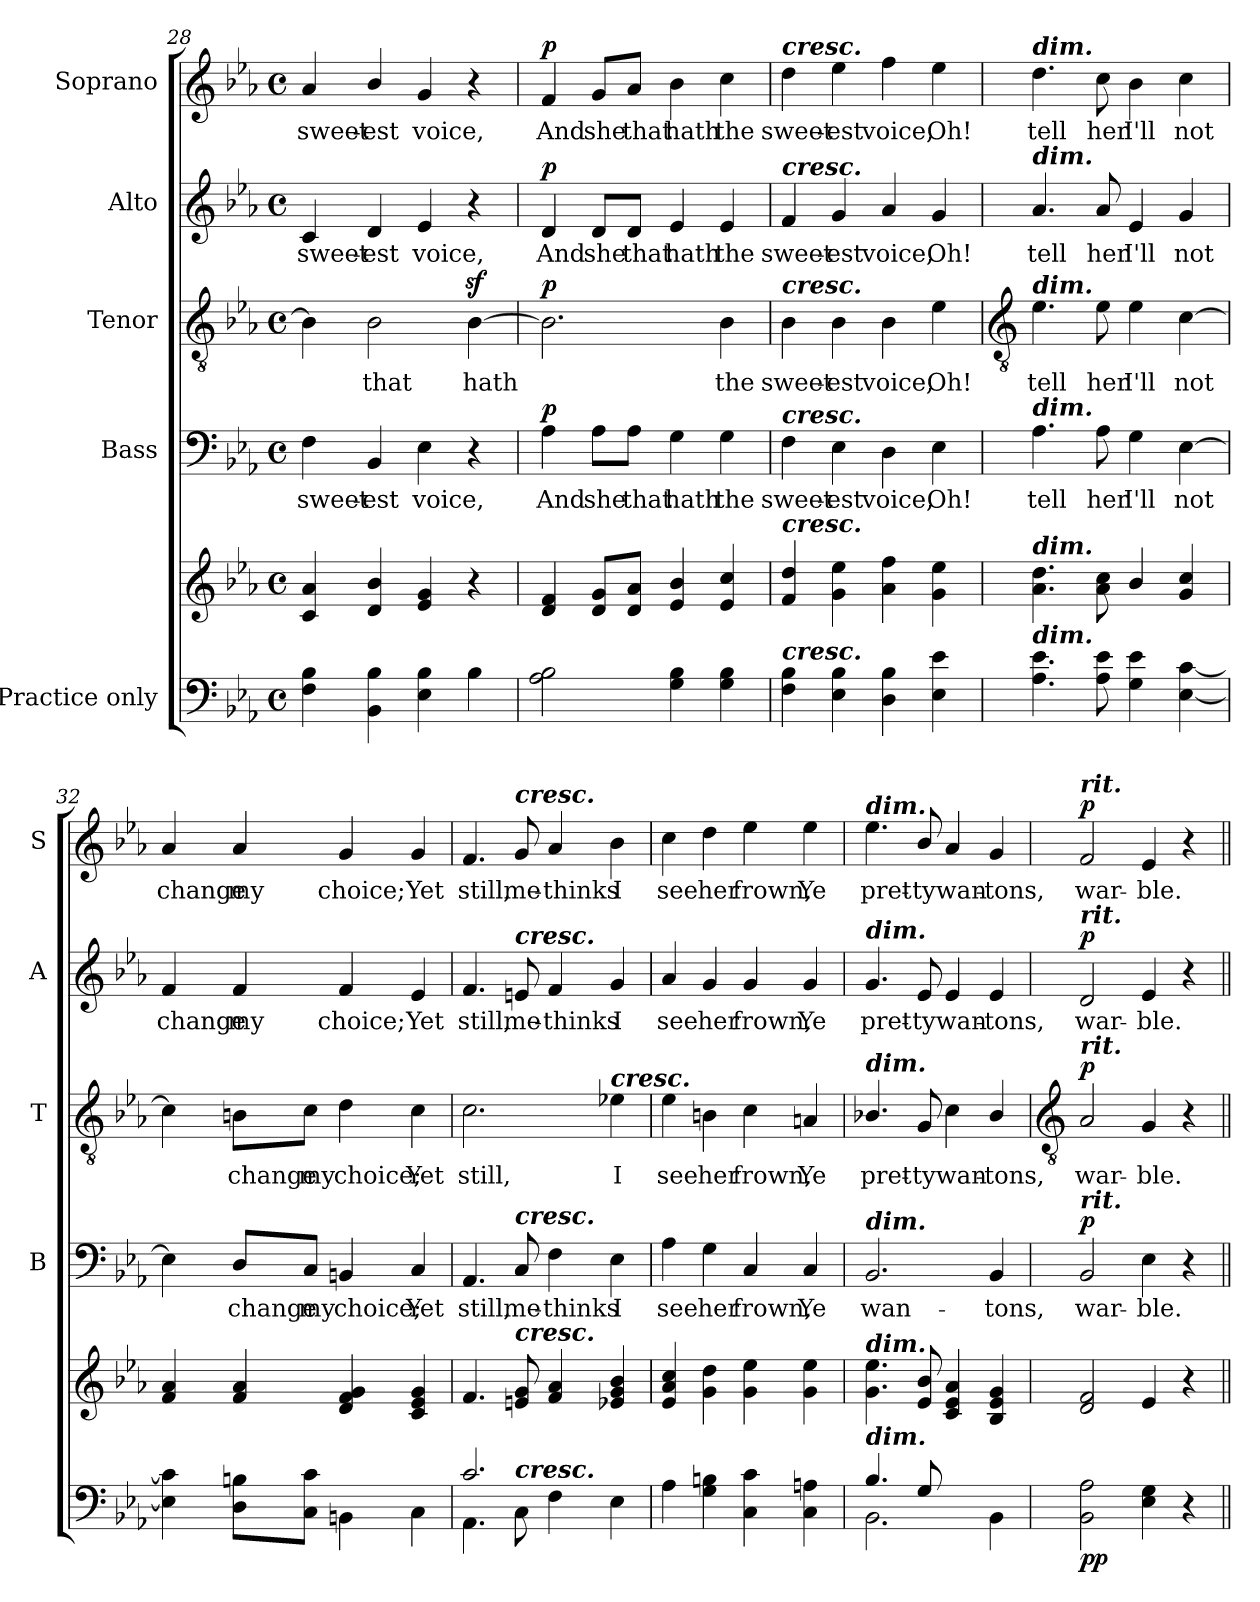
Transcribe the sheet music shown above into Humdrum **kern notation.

**kern	**kern	**dynam	**kern	**text	**dynam	**kern	**text	**dynam	**kern	**text	**dynam	**kern	**text	**dynam
*part5	*part5	*part5	*part4	*part4	*part4	*part3	*part3	*part3	*part2	*part2	*part2	*part1	*part1	*part1
*staff6	*staff5	*staff5/6	*staff4	*staff4	*staff4	*staff3	*staff3	*staff3	*staff2	*staff2	*staff2	*staff1	*staff1	*staff1
*I"Practice only	*	*	*I"Bass	*	*	*I"Tenor	*	*	*I"Alto	*	*	*I"Soprano	*	*
*	*	*	*I'B	*	*	*I'T	*	*	*I'A	*	*	*I'S	*	*
*clefF4	*clefG2	*	*clefF4	*	*	*clefGv2	*	*	*clefG2	*	*	*clefG2	*	*
*k[b-e-a-]	*k[b-e-a-]	*	*k[b-e-a-]	*	*	*k[b-e-a-]	*	*	*k[b-e-a-]	*	*	*k[b-e-a-]	*	*
*E-:	*E-:	*	*E-:	*	*	*E-:	*	*	*E-:	*	*	*E-:	*	*
*M4/4	*M4/4	*	*M4/4	*	*	*M4/4	*	*	*M4/4	*	*	*M4/4	*	*
*met(c)	*met(c)	*	*met(c)	*	*	*met(c)	*	*	*met(c)	*	*	*met(c)	*	*
=28	=28	=28	=28	=28	=28	=28	=28	=28	=28	=28	=28	=28	=28	=28
*^	*	*	*	*	*	*	*	*	*	*	*	*	*	*
!	!	!	!	!	!LO:LY:b	!	!	!	!	!	!LO:LY:b	!	!	!LO:LY:b	!
1ryy	4F\ 4B-\	4c 4a-	.	4F	sweet-	.	4B-]	.	.	4c	sweet-	.	4a-	sweet-	.
!	!	!	!	!	!LO:LY:b	!	!	!LO:LY:b	!	!	!LO:LY:b	!	!	!LO:LY:b	!
.	4BB-\ 4B-\	4d/ 4b-/	.	4BB-	-est	.	2B-	that	.	4d	-est	.	4b-/	-est	.
!	!	!	!	!	!LO:LY:b	!	!	!	!	!	!LO:LY:b	!	!	!LO:LY:b	!
.	4E-\ 4B-\	4e- 4g	.	4E-	voice,	.	.	.	.	4e-	voice,	.	4g	voice,	.
!	!	!	!	!	!	!	!	!LO:LY:b	!	!	!	!	!	!	!
.	4B-\	4r	.	4r	.	.	[4B-z<	hath	.	4r	.	.	4r	.	.
=29	=29	=29	=29	=29	=29	=29	=29	=29	=29	=29	=29	=29	=29	=29	=29
!	!	!	!	!	!LO:LY:b	!LO:DY:b	!	!	!LO:DY:b	!	!LO:LY:b	!LO:DY:b	!	!LO:LY:b	!LO:DY:b
1ryy	2A-\ 2B-\	4d 4f	.	4A-	And	p	2.B-]	.	p	4d	And	p	4f	And	p
!	!	!	!	!	!LO:LY:b	!	!	!	!	!	!LO:LY:b	!	!	!LO:LY:b	!
.	.	8d/ 8g/L	.	8A-\L	she	.	.	.	.	8d/L	she	.	8g/L	she	.
!	!	!	!	!	!LO:LY:b	!	!	!	!	!	!LO:LY:b	!	!	!LO:LY:b	!
.	.	8d/ 8a-/J	.	8A-\J	that	.	.	.	.	8d/J	that	.	8a-/J	that	.
!	!	!	!	!	!LO:LY:b	!	!	!	!	!	!LO:LY:b	!	!	!LO:LY:b	!
.	4G\ 4B-\	4e-/ 4b-/	.	4G	hath	.	.	.	.	4e-	hath	.	4b-	hath	.
!	!	!	!	!	!LO:LY:b	!	!	!LO:LY:b	!	!	!LO:LY:b	!	!	!LO:LY:b	!
.	4G\ 4B-\	4e- 4cc	.	4G	the	.	4B-	the	.	4e-	the	.	4cc	the	.
=30	=30	=30	=30	=30	=30	=30	=30	=30	=30	=30	=30	=30	=30	=30	=30
!	!	!	!	!	!	!	!	!	!	!	!	!	!LO:TX:a:Bi:t=cresc.	!	!
!	!	!	!	!	!	!	!	!	!	!LO:TX:a:Bi:t=cresc.	!	!	!	!	!
!	!	!	!	!	!	!	!LO:TX:a:Bi:t=cresc.	!	!	!	!	!	!	!	!
!	!	!	!	!LO:TX:a:Bi:t=cresc.	!	!	!	!	!	!	!	!	!	!	!
!	!	!LO:TX:a:Bi:t=cresc.	!	!	!	!	!	!	!	!	!	!	!	!	!
!LO:TX:a:Bi:t=cresc.	!	!	!	!	!	!	!	!	!	!	!	!	!	!	!
!	!	!	!	!	!LO:LY:b	!	!	!LO:LY:b	!	!	!LO:LY:b	!	!	!LO:LY:b	!
1ryy	4F\ 4B-\	4f 4dd	.	4F	sweet-	.	4B-	sweet-	.	4f	sweet-	.	4dd	sweet-	.
!	!	!	!	!	!LO:LY:b	!	!	!LO:LY:b	!	!	!LO:LY:b	!	!	!LO:LY:b	!
.	4E-\ 4B-\	4g 4ee-	.	4E-	-est	.	4B-	-est	.	4g	-est	.	4ee-	-est	.
!	!	!	!	!	!LO:LY:b	!	!	!LO:LY:b	!	!	!LO:LY:b	!	!	!LO:LY:b	!
.	4D\ 4B-\	4a- 4ff	.	4D	voice,	.	4B-	voice,	.	4a-	voice,	.	4ff	voice,	.
!	!	!	!	!	!LO:LY:b	!	!	!LO:LY:b	!	!	!LO:LY:b	!	!	!LO:LY:b	!
.	4E-\ 4e-\	4g 4ee-	.	4E-	Oh!	.	4e-	Oh!	.	4g	Oh!	.	4ee-	Oh!	.
!!LO:LB:g=z
=31	=31	=31	=31	=31	=31	=31	=31	=31	=31	=31	=31	=31	=31	=31	=31
*	*	*	*	*	*	*	*clefGv2	*	*	*	*	*	*	*	*
!	!	!	!	!	!	!	!	!	!	!	!	!	!LO:TX:a:Bi:t=dim.	!	!
!	!	!	!	!	!	!	!	!	!	!LO:TX:a:Bi:t=dim.	!	!	!	!	!
!	!	!	!	!	!	!	!LO:TX:a:Bi:t=dim.	!	!	!	!	!	!	!	!
!	!	!	!	!LO:TX:a:Bi:t=dim.	!	!	!	!	!	!	!	!	!	!	!
!	!	!LO:TX:a:Bi:t=dim.	!	!	!	!	!	!	!	!	!	!	!	!	!
!LO:TX:a:Bi:t=dim.	!	!	!	!	!	!	!	!	!	!	!	!	!	!	!
!	!	!	!	!	!LO:LY:b	!	!	!LO:LY:b	!	!	!LO:LY:b	!	!	!LO:LY:b	!
1ryy	4.A-\ 4.e-\	4.a- 4.dd	.	4.A-	tell	.	4.e-	tell	.	4.a-	tell	.	4.dd	tell	.
!	!	!	!	!	!LO:LY:b	!	!	!LO:LY:b	!	!	!LO:LY:b	!	!	!LO:LY:b	!
.	8A-\ 8e-\	8a- 8cc	.	8A-	her	.	8e-	her	.	8a-	her	.	8cc	her	.
!	!	!	!	!	!LO:LY:b	!	!	!LO:LY:b	!	!	!LO:LY:b	!	!	!LO:LY:b	!
.	4G\ 4e-\	4b-/	.	4G	I'll	.	4e-	I'll	.	4e-	I'll	.	4b-	I'll	.
!	!	!	!	!	!LO:LY:b	!	!	!LO:LY:b	!	!	!LO:LY:b	!	!	!LO:LY:b	!
.	[4E-\ [4c\	4g 4cc	.	[4E-	not	.	[4c	not	.	4g	not	.	4cc	not	.
=32	=32	=32	=32	=32	=32	=32	=32	=32	=32	=32	=32	=32	=32	=32	=32
!	!	!	!	!	!	!	!	!	!	!	!LO:LY:b	!	!	!LO:LY:b	!
1ryy	4E-\] 4c\]	4f 4a-	.	4E-]	.	.	4c]	.	.	4f	change	.	4a-	change	.
!	!	!	!	!	!LO:LY:b	!	!	!LO:LY:b	!	!	!LO:LY:b	!	!	!LO:LY:b	!
.	8D\ 8Bn\L	4f 4a-	.	8D/L	change	.	8Bn\L	change	.	4f	my	.	4a-	my	.
!	!	!	!	!	!LO:LY:b	!	!	!LO:LY:b	!	!	!	!	!	!	!
.	8C\ 8c\J	.	.	8C/J	my	.	8c\J	my	.	.	.	.	.	.	.
!	!	!	!	!	!LO:LY:b	!	!	!LO:LY:b	!	!	!LO:LY:b	!	!	!LO:LY:b	!
.	4BBn\	4d 4f 4g	.	4BBn	choice;	.	4d	choice;	.	4f	choice;	.	4g	choice;	.
!	!	!	!	!	!LO:LY:b	!	!	!LO:LY:b	!	!	!LO:LY:b	!	!	!LO:LY:b	!
.	4C\	4c 4e- 4g	.	4C	Yet	.	4c	Yet	.	4e-	Yet	.	4g	Yet	.
=33	=33	=33	=33	=33	=33	=33	=33	=33	=33	=33	=33	=33	=33	=33	=33
!	!	!	!	!	!LO:LY:b	!	!	!LO:LY:b	!	!	!LO:LY:b	!	!	!LO:LY:b	!
2.c/	4.AA-\	4.f	.	4.AA-	still,	.	2.c	still,	.	4.f	still,	.	4.f	still,	.
!	!	!	!	!	!	!	!	!	!	!	!	!	!LO:TX:a:Bi:t=cresc.	!	!
!	!	!	!	!	!	!	!	!	!	!LO:TX:a:Bi:t=cresc.	!	!	!	!	!
!	!	!	!	!LO:TX:a:Bi:t=cresc.	!	!	!	!	!	!	!	!	!	!	!
!	!	!LO:TX:a:Bi:t=cresc.	!	!	!	!	!	!	!	!	!	!	!	!	!
!	!LO:TX:a:Bi:t=cresc.	!	!	!	!	!	!	!	!	!	!	!	!	!	!
!	!	!	!	!	!LO:LY:b	!	!	!	!	!	!LO:LY:b	!	!	!LO:LY:b	!
.	8C\	8en 8g	.	8C	me-	.	.	.	.	8en	me-	.	8g	me-	.
!	!	!	!	!	!LO:LY:b	!	!	!	!	!	!LO:LY:b	!	!	!LO:LY:b	!
.	4F\	4f 4a-	.	4F	-thinks	.	.	.	.	4f	-thinks	.	4a-	-thinks	.
!	!	!	!	!	!	!	!LO:TX:a:Bi:t=cresc.	!	!	!	!	!	!	!	!
!	!	!	!	!	!LO:LY:b	!	!	!LO:LY:b	!	!	!LO:LY:b	!	!	!LO:LY:b	!
4ryy	4E-\	4e-X 4g 4b-	.	4E-	I	.	4e-X	I	.	4g	I	.	4b-	I	.
=34	=34	=34	=34	=34	=34	=34	=34	=34	=34	=34	=34	=34	=34	=34	=34
!	!	!	!	!	!LO:LY:b	!	!	!LO:LY:b	!	!	!LO:LY:b	!	!	!LO:LY:b	!
1ryy	4A-\	4e- 4a- 4cc	.	4A-	see	.	4e-	see	.	4a-	see	.	4cc	see	.
!	!	!	!	!	!LO:LY:b	!	!	!LO:LY:b	!	!	!LO:LY:b	!	!	!LO:LY:b	!
.	4G\ 4Bn\	4g 4dd	.	4G	her	.	4Bn	her	.	4g	her	.	4dd	her	.
!	!	!	!	!	!LO:LY:b	!	!	!LO:LY:b	!	!	!LO:LY:b	!	!	!LO:LY:b	!
.	4C\ 4c\	4g 4ee-	.	4C	frown,	.	4c	frown,	.	4g	frown,	.	4ee-	frown,	.
!	!	!	!	!	!LO:LY:b	!	!	!LO:LY:b	!	!	!LO:LY:b	!	!	!LO:LY:b	!
.	4C\ 4An\	4g 4ee-	.	4C	Ye	.	4An	Ye	.	4g	Ye	.	4ee-	Ye	.
=35	=35	=35	=35	=35	=35	=35	=35	=35	=35	=35	=35	=35	=35	=35	=35
!	!	!	!	!	!	!	!	!	!	!	!	!	!LO:TX:a:Bi:t=dim.	!	!
!	!	!	!	!	!	!	!	!	!	!LO:TX:a:Bi:t=dim.	!	!	!	!	!
!	!	!	!	!	!	!	!LO:TX:a:Bi:t=dim.	!	!	!	!	!	!	!	!
!	!	!	!	!LO:TX:a:Bi:t=dim.	!	!	!	!	!	!	!	!	!	!	!
!	!	!LO:TX:a:Bi:t=dim.	!	!	!	!	!	!	!	!	!	!	!	!	!
!LO:TX:a:Bi:t=dim.	!	!	!	!	!	!	!	!	!	!	!	!	!	!	!
!	!	!	!	!	!LO:LY:b	!	!	!LO:LY:b	!	!	!LO:LY:b	!	!	!LO:LY:b	!
4.B-/	2.BB-\	4.g 4.ee-	.	2.BB-	wan-	.	4.B-X/	pret-	.	4.g	pret-	.	4.ee-	pret-	.
!	!	!	!	!	!	!	!	!LO:LY:b	!	!	!LO:LY:b	!	!	!LO:LY:b	!
8G/	.	8e-/ 8b-/	.	.	.	.	8G	-ty	.	8e-	-ty	.	8b-/	-ty	.
!	!	!	!	!	!	!	!	!LO:LY:b	!	!	!LO:LY:b	!	!	!LO:LY:b	!
2ryy	.	4c 4e- 4a-	.	.	.	.	4c	wan-	.	4e-	wan-	.	4a-	wan-	.
!	!	!	!	!	!LO:LY:b	!	!	!LO:LY:b	!	!	!LO:LY:b	!	!	!LO:LY:b	!
.	4BB-\	4B- 4e- 4g	.	4BB-	-tons,	.	4B-/	-tons,	.	4e-	-tons,	.	4g	-tons,	.
*v	*v	*	*	*	*	*	*	*	*	*	*	*	*	*	*
!!LO:LB:g=z
=36	=36	=36	=36	=36	=36	=36	=36	=36	=36	=36	=36	=36	=36	=36
*	*	*	*	*	*	*clefGv2	*	*	*	*	*	*	*	*
*^	*	*	*	*	*	*	*	*	*	*	*	*	*	*
!	!	!	!	!	!	!	!	!	!	!	!	!	!LO:TX:a:Bi:t=rit.	!	!
!	!	!	!	!	!	!	!	!	!	!LO:TX:a:Bi:t=rit.	!	!	!	!	!
!	!	!	!	!	!	!	!LO:TX:a:Bi:t=rit.	!	!	!	!	!	!	!	!
!	!	!	!	!LO:TX:a:Bi:t=rit.	!	!	!	!	!	!	!	!	!	!	!
!LO:TX:a:Bi:t=rit.	!	!	!	!	!	!	!	!	!	!	!	!	!	!	!
!	!	!	!LO:DY:b=2	!	!LO:LY:b	!	!	!LO:LY:b	!	!	!LO:LY:b	!	!	!LO:LY:b	!
!	!	!	!LO:DY:n=1:b	!	!	!LO:DY:b	!	!	!LO:DY:b	!	!	!LO:DY:b	!	!	!LO:DY:b
*v	*v	*	*	*	*	*	*	*	*	*	*	*	*	*	*
2BB- 2A-	2d 2f	p p	2BB-	war-	p	2A-	war-	p	2d	war-	p	2f	war-	p
!	!	!	!	!LO:LY:b	!	!	!LO:LY:b	!	!	!LO:LY:b	!	!	!LO:LY:b	!
4E- 4G	4e-	.	4E-	-ble.	.	4G	-ble.	.	4e-	-ble.	.	4e-	-ble.	.
4r	4r	.	4r	.	.	4r	.	.	4r	.	.	4r	.	.
=||	=||	=||	=||	=||	=||	=||	=||	=||	=||	=||	=||	=||	=||	=||
*-	*-	*-	*-	*-	*-	*-	*-	*-	*-	*-	*-	*-	*-	*-
